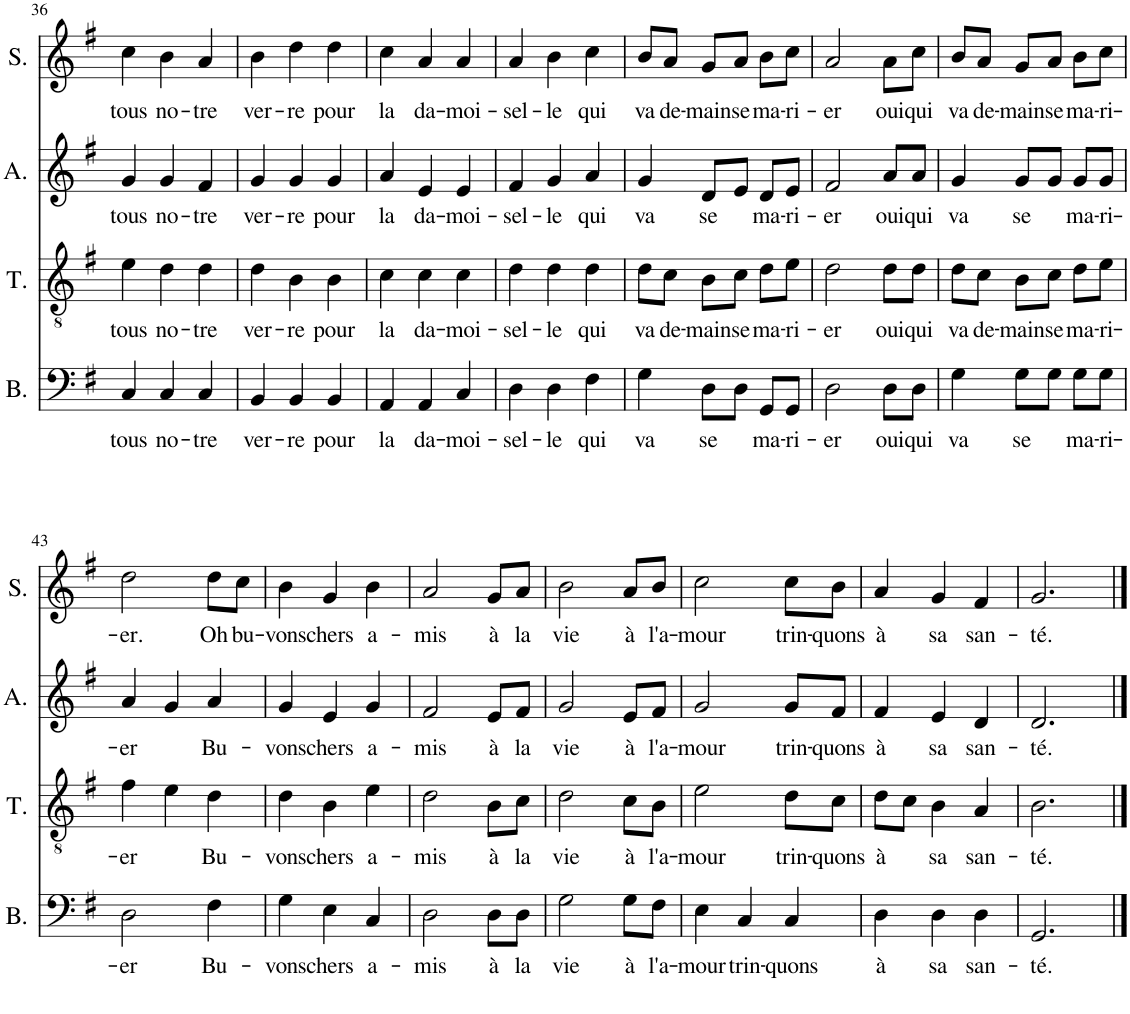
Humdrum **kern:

**kern	**text	**kern	**text	**kern	**text	**kern	**text
*part4	*part4	*part3	*part3	*part2	*part2	*part1	*part1
*staff4	*staff4	*staff3	*staff3	*staff2	*staff2	*staff1	*staff1
*I"Basse	*	*I"Ténor	*	*I"Alto	*	*I"Soprano	*
*I'B.	*	*I'T.	*	*I'A.	*	*I'S.	*
!!LO:PB:g=z
*clefF4	*	*clefGv2	*	*clefG2	*	*clefG2	*
*k[f#]	*	*k[f#]	*	*k[f#]	*	*k[f#]	*
*M3/4	*	*M3/4	*	*M3/4	*	*M3/4	*
=36	=36	=36	=36	=36	=36	=36	=36
!	!LO:LY:b	!	!LO:LY:b	!	!LO:LY:b	!	!LO:LY:b
4C/	tous	4e\	tous	4g/	tous	4cc\	tous
!	!LO:LY:b	!	!LO:LY:b	!	!LO:LY:b	!	!LO:LY:b
4C/	no-	4d\	no-	4g/	no-	4b\	no-
!	!LO:LY:b	!	!LO:LY:b	!	!LO:LY:b	!	!LO:LY:b
4C/	-tre	4d\	-tre	4f#/	-tre	4a/	-tre
=37	=37	=37	=37	=37	=37	=37	=37
!	!LO:LY:b	!	!LO:LY:b	!	!LO:LY:b	!	!LO:LY:b
4BB/	ver-	4d\	ver-	4g/	ver-	4b\	ver-
!	!LO:LY:b	!	!LO:LY:b	!	!LO:LY:b	!	!LO:LY:b
4BB/	-re	4B\	-re	4g/	-re	4dd\	-re
!	!LO:LY:b	!	!LO:LY:b	!	!LO:LY:b	!	!LO:LY:b
4BB/	pour	4B\	pour	4g/	pour	4dd\	pour
=38	=38	=38	=38	=38	=38	=38	=38
!	!LO:LY:b	!	!LO:LY:b	!	!LO:LY:b	!	!LO:LY:b
4AA/	la	4c\	la	4a/	la	4cc\	la
!	!LO:LY:b	!	!LO:LY:b	!	!LO:LY:b	!	!LO:LY:b
4AA/	da-	4c\	da-	4e/	da-	4a/	da-
!	!LO:LY:b	!	!LO:LY:b	!	!LO:LY:b	!	!LO:LY:b
4C/	-moi-	4c\	-moi-	4e/	-moi-	4a/	-moi-
=39	=39	=39	=39	=39	=39	=39	=39
!	!LO:LY:b	!	!LO:LY:b	!	!LO:LY:b	!	!LO:LY:b
4D\	-sel-	4d\	-sel-	4f#/	-sel-	4a/	-sel-
!	!LO:LY:b	!	!LO:LY:b	!	!LO:LY:b	!	!LO:LY:b
4D\	-le	4d\	-le	4g/	-le	4b\	-le
!	!LO:LY:b	!	!LO:LY:b	!	!LO:LY:b	!	!LO:LY:b
4F#\	qui	4d\	qui	4a/	qui	4cc\	qui
=40	=40	=40	=40	=40	=40	=40	=40
!	!LO:LY:b	!	!LO:LY:b	!	!LO:LY:b	!	!LO:LY:b
4G\	va	8d\L	va	4g/	va	8b/L	va
!	!	!	!LO:LY:b	!	!	!	!LO:LY:b
.	.	8c\J	de-	.	.	8a/J	de-
!	!LO:LY:b	!	!LO:LY:b	!	!LO:LY:b	!	!LO:LY:b
8D\L	se	8B\L	-main	8d/L	se	8g/L	-main
!	!	!	!LO:LY:b	!	!	!	!LO:LY:b
8D\J	.	8c\J	se	8e/J	.	8a/J	se
!	!LO:LY:b	!	!LO:LY:b	!	!LO:LY:b	!	!LO:LY:b
8GG/L	ma-	8d\L	ma-	8d/L	ma-	8b\L	ma-
!	!LO:LY:b	!	!LO:LY:b	!	!LO:LY:b	!	!LO:LY:b
8GG/J	-ri-	8e\J	-ri-	8e/J	-ri-	8cc\J	-ri-
=41	=41	=41	=41	=41	=41	=41	=41
!	!LO:LY:b	!	!LO:LY:b	!	!LO:LY:b	!	!LO:LY:b
2D\	-er	2d\	-er	2f#/	-er	2a/	-er
!	!LO:LY:b	!	!LO:LY:b	!	!LO:LY:b	!	!LO:LY:b
8D\L	oui	8d\L	oui	8a/L	oui	8a\L	oui
!	!LO:LY:b	!	!LO:LY:b	!	!LO:LY:b	!	!LO:LY:b
8D\J	qui	8d\J	qui	8a/J	qui	8cc\J	qui
=42	=42	=42	=42	=42	=42	=42	=42
!	!LO:LY:b	!	!LO:LY:b	!	!LO:LY:b	!	!LO:LY:b
4G\	va	8d\L	va	4g/	va	8b/L	va
!	!	!	!LO:LY:b	!	!	!	!LO:LY:b
.	.	8c\J	de-	.	.	8a/J	de-
!	!LO:LY:b	!	!LO:LY:b	!	!LO:LY:b	!	!LO:LY:b
8G\L	se	8B\L	-main	8g/L	se	8g/L	-main
!	!	!	!LO:LY:b	!	!	!	!LO:LY:b
8G\J	.	8c\J	se	8g/J	.	8a/J	se
!	!LO:LY:b	!	!LO:LY:b	!	!LO:LY:b	!	!LO:LY:b
8G\L	ma-	8d\L	ma-	8g/L	ma-	8b\L	ma-
!	!LO:LY:b	!	!LO:LY:b	!	!LO:LY:b	!	!LO:LY:b
8G\J	-ri-	8e\J	-ri-	8g/J	-ri-	8cc\J	-ri-
!!LO:LB:g=z
=43	=43	=43	=43	=43	=43	=43	=43
!	!LO:LY:b	!	!LO:LY:b	!	!LO:LY:b	!	!LO:LY:b
2D\	-er	4f#\	-er	4a/	-er	2dd\	-er.
.	.	4e\	.	4g/	.	.	.
!	!LO:LY:b	!	!LO:LY:b	!	!LO:LY:b	!	!LO:LY:b
4F#\	Bu-	4d\	Bu-	4a/	Bu-	8dd\L	Oh
!	!	!	!	!	!	!	!LO:LY:b
.	.	.	.	.	.	8cc\J	bu-
=44	=44	=44	=44	=44	=44	=44	=44
!	!LO:LY:b	!	!LO:LY:b	!	!LO:LY:b	!	!LO:LY:b
4G\	-vons	4d\	-vons	4g/	-vons	4b\	-vons
!	!LO:LY:b	!	!LO:LY:b	!	!LO:LY:b	!	!LO:LY:b
4E\	chers	4B\	chers	4e/	chers	4g/	chers
!	!LO:LY:b	!	!LO:LY:b	!	!LO:LY:b	!	!LO:LY:b
4C/	a-	4e\	a-	4g/	a-	4b\	a-
=45	=45	=45	=45	=45	=45	=45	=45
!	!LO:LY:b	!	!LO:LY:b	!	!LO:LY:b	!	!LO:LY:b
2D\	-mis	2d\	-mis	2f#/	-mis	2a/	-mis
!	!LO:LY:b	!	!LO:LY:b	!	!LO:LY:b	!	!LO:LY:b
8D\L	à	8B\L	à	8e/L	à	8g/L	à
!	!LO:LY:b	!	!LO:LY:b	!	!LO:LY:b	!	!LO:LY:b
8D\J	la	8c\J	la	8f#/J	la	8a/J	la
=46	=46	=46	=46	=46	=46	=46	=46
!	!LO:LY:b	!	!LO:LY:b	!	!LO:LY:b	!	!LO:LY:b
2G\	vie	2d\	vie	2g/	vie	2b\	vie
!	!LO:LY:b	!	!LO:LY:b	!	!LO:LY:b	!	!LO:LY:b
8G\L	à	8c\L	à	8e/L	à	8a/L	à
!	!LO:LY:b	!	!LO:LY:b	!	!LO:LY:b	!	!LO:LY:b
8F#\J	l'a-	8B\J	l'a-	8f#/J	l'a-	8b/J	l'a-
=47	=47	=47	=47	=47	=47	=47	=47
!	!LO:LY:b	!	!LO:LY:b	!	!LO:LY:b	!	!LO:LY:b
4E\	-mour	2e\	-mour	2g/	-mour	2cc\	-mour
!	!LO:LY:b	!	!	!	!	!	!
4C/	trin-	.	.	.	.	.	.
!	!LO:LY:b	!	!LO:LY:b	!	!LO:LY:b	!	!LO:LY:b
4C/	-quons	8d\L	trin-	8g/L	trin-	8cc\L	trin-
!	!	!	!LO:LY:b	!	!LO:LY:b	!	!LO:LY:b
.	.	8c\J	-quons	8f#/J	-quons	8b\J	-quons
=48	=48	=48	=48	=48	=48	=48	=48
!	!LO:LY:b	!	!LO:LY:b	!	!LO:LY:b	!	!LO:LY:b
4D\	à	8d\L	à	4f#/	à	4a/	à
.	.	8c\J	.	.	.	.	.
!	!LO:LY:b	!	!LO:LY:b	!	!LO:LY:b	!	!LO:LY:b
4D\	sa	4B\	sa	4e/	sa	4g/	sa
!	!LO:LY:b	!	!LO:LY:b	!	!LO:LY:b	!	!LO:LY:b
4D\	san-	4A/	san-	4d/	san-	4f#/	san-
=49	=49	=49	=49	=49	=49	=49	=49
!	!LO:LY:b	!	!LO:LY:b	!	!LO:LY:b	!	!LO:LY:b
2.GG/	-té.	2.B\	-té.	2.d/	-té.	2.g/	-té.
==	==	==	==	==	==	==	==
*-	*-	*-	*-	*-	*-	*-	*-
